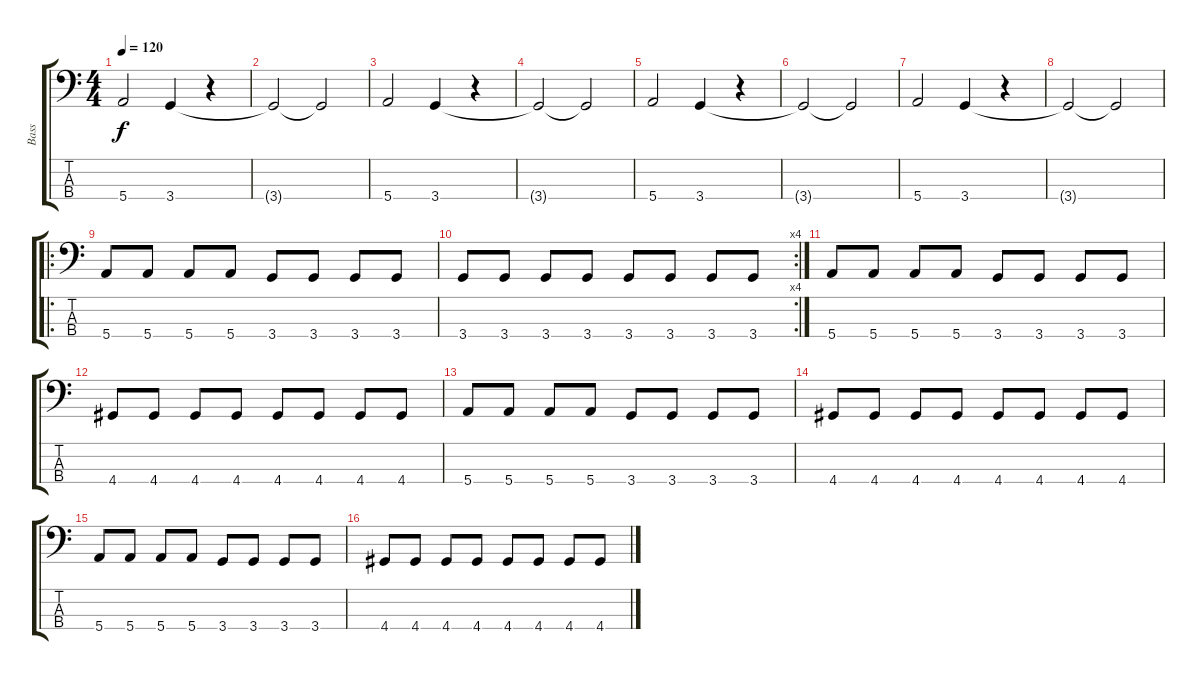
\track ("Bass" "Bass") {instrument electricbassfinger}
\staff {score tabs}
\tuning (G2 D2 A1 E1) {hide}
\ts (4 4)
\tempo 120
\clef f4
\ks c
5.4.2{dy f instrument electricbassfinger} 3.4.4 r.4 |
3.4{t}.2 3.4{t}.2 |
5.4.2 3.4.4 r.4 |
3.4{t}.2 3.4{t}.2 |
5.4.2 3.4.4 r.4 |
3.4{t}.2 3.4{t}.2 |
5.4.2 3.4.4 r.4 |
3.4{t}.2 3.4{t}.2 |
\ro
5.4.8 5.4.8 5.4.8 5.4.8 3.4.8 3.4.8 3.4.8 3.4.8 |
\rc 4
3.4.8 3.4.8 3.4.8 3.4.8 3.4.8 3.4.8 3.4.8 3.4.8 |
5.4.8 5.4.8 5.4.8 5.4.8 3.4.8 3.4.8 3.4.8 3.4.8 |
4.4.8 4.4.8 4.4.8 4.4.8 4.4.8 4.4.8 4.4.8 4.4.8 |
5.4.8 5.4.8 5.4.8 5.4.8 3.4.8 3.4.8 3.4.8 3.4.8 |
4.4.8 4.4.8 4.4.8 4.4.8 4.4.8 4.4.8 4.4.8 4.4.8 |
5.4.8 5.4.8 5.4.8 5.4.8 3.4.8 3.4.8 3.4.8 3.4.8 |
4.4.8 4.4.8 4.4.8 4.4.8 4.4.8 4.4.8 4.4.8 4.4.8
